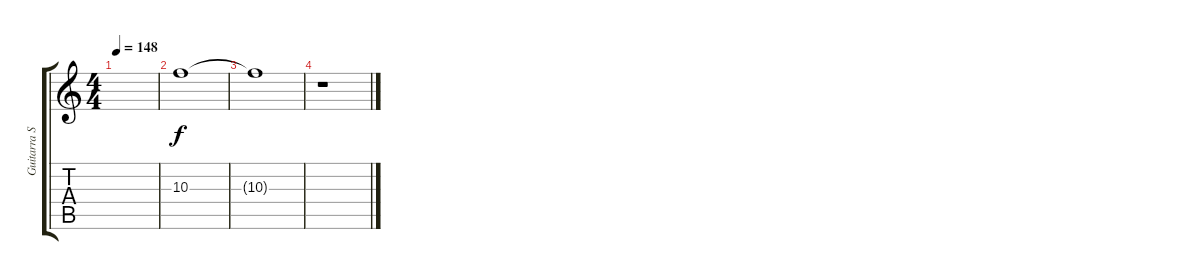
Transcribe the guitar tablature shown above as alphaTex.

\track ("Guitarra Solo" "Guitarra S") {instrument overdrivenguitar}
\staff {score tabs}
\tuning (E4 B3 G3 D3 A2 E2) {hide}
\ts (4 4)
\tempo 148
\clef g2
\ks c
|
10.3{t}.1 |
10.3{t}.1 |
r.1
